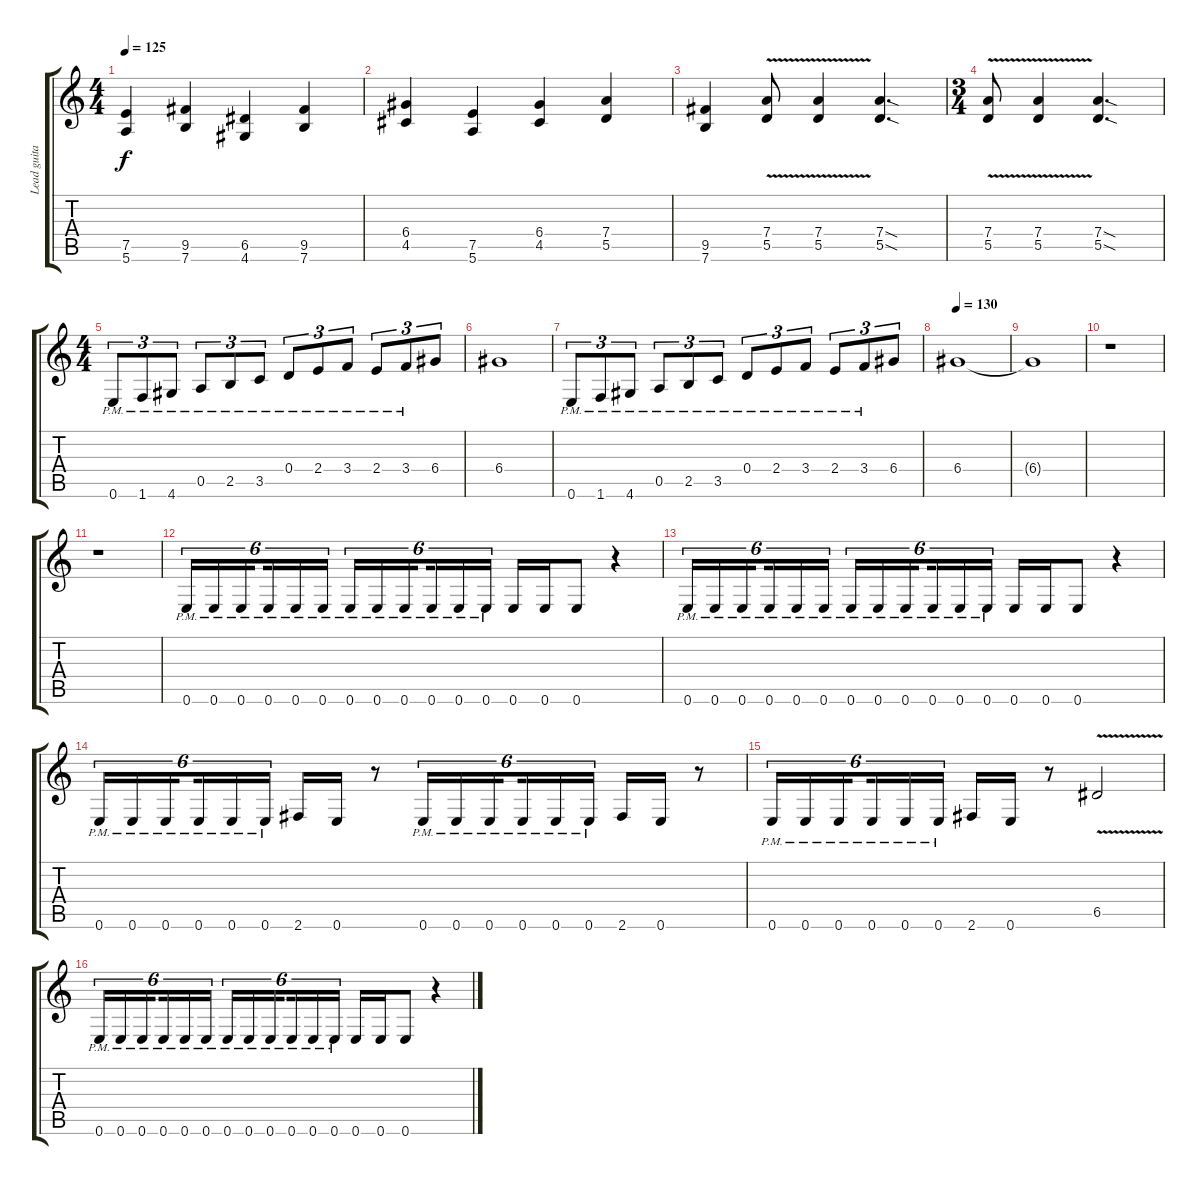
\track ("Lead guitar(Distored) - Kirk " "Lead guita") {instrument distortionguitar}
\staff {score tabs}
\tuning (E4 B3 G3 D3 A2 E2) {hide}
\ts (4 4)
\tempo 125
\clef g2
\ks c
(7.5 5.6).4{dy f} (9.5 7.6).4 (6.5 4.6).4 (9.5 7.6).4 |
(6.4 4.5).4 (7.5 5.6).4 (6.4 4.5).4 (7.4 5.5).4 |
(9.5 7.6).4 (7.4{v} 5.5{v}).8 (7.4{v} 5.5{v}).4 (7.4{sod} 5.5{sod}).4{d} |
\ts (3 4)
(7.4{v} 5.5{v}).8 (7.4{v} 5.5{v}).4 (7.4{sod} 5.5{sod}).4{d} |
\ts (4 4)
0.6{pm}.8{tu (3 2)} 1.6{pm}.8{tu (3 2)} 4.6{pm}.8{tu (3 2)} 0.5{pm}.8{tu (3 2)} 2.5{pm}.8{tu (3 2)} 3.5{pm}.8{tu (3 2)} 0.4{pm}.8{tu (3 2)} 2.4{pm}.8{tu (3 2)} 3.4{pm}.8{tu (3 2)} 2.4{pm}.8{tu (3 2)} 3.4{pm}.8{tu (3 2)} 6.4.8{tu (3 2)} |
6.4.1 |
0.6{pm}.8{tu (3 2)} 1.6{pm}.8{tu (3 2)} 4.6{pm}.8{tu (3 2)} 0.5{pm}.8{tu (3 2)} 2.5{pm}.8{tu (3 2)} 3.5{pm}.8{tu (3 2)} 0.4{pm}.8{tu (3 2)} 2.4{pm}.8{tu (3 2)} 3.4{pm}.8{tu (3 2)} 2.4{pm}.8{tu (3 2)} 3.4{pm}.8{tu (3 2)} 6.4.8{tu (3 2)} |
\tempo 130
6.4.1 |
6.4{t}.1 |
r.1 |
r.1 |
0.6{pm}.16{tu (6 4)} 0.6{pm}.16{tu (6 4)} 0.6{pm}.16{tu (6 4) beam splitsecondary} 0.6{pm}.16{tu (6 4)} 0.6{pm}.16{tu (6 4)} 0.6{pm}.16{tu (6 4)} 0.6{pm}.16{tu (6 4)} 0.6{pm}.16{tu (6 4)} 0.6{pm}.16{tu (6 4) beam splitsecondary} 0.6{pm}.16{tu (6 4)} 0.6{pm}.16{tu (6 4)} 0.6{pm}.16{tu (6 4)} 0.6.16 0.6.16 0.6.8 r.4 |
0.6{pm}.16{tu (6 4)} 0.6{pm}.16{tu (6 4)} 0.6{pm}.16{tu (6 4) beam splitsecondary} 0.6{pm}.16{tu (6 4)} 0.6{pm}.16{tu (6 4)} 0.6{pm}.16{tu (6 4)} 0.6{pm}.16{tu (6 4)} 0.6{pm}.16{tu (6 4)} 0.6{pm}.16{tu (6 4) beam splitsecondary} 0.6{pm}.16{tu (6 4)} 0.6{pm}.16{tu (6 4)} 0.6{pm}.16{tu (6 4)} 0.6.16 0.6.16 0.6.8 r.4 |
0.6{pm}.16{tu (6 4)} 0.6{pm}.16{tu (6 4)} 0.6{pm}.16{tu (6 4) beam splitsecondary} 0.6{pm}.16{tu (6 4)} 0.6{pm}.16{tu (6 4)} 0.6{pm}.16{tu (6 4)} 2.6.16 0.6.16 r.8 0.6{pm}.16{tu (6 4)} 0.6{pm}.16{tu (6 4)} 0.6{pm}.16{tu (6 4) beam splitsecondary} 0.6{pm}.16{tu (6 4)} 0.6{pm}.16{tu (6 4)} 0.6{pm}.16{tu (6 4)} 2.6.16 0.6.16 r.8 |
0.6{pm}.16{tu (6 4)} 0.6{pm}.16{tu (6 4)} 0.6{pm}.16{tu (6 4) beam splitsecondary} 0.6{pm}.16{tu (6 4)} 0.6{pm}.16{tu (6 4)} 0.6{pm}.16{tu (6 4)} 2.6.16 0.6.16 r.8 6.5{v}.2 |
0.6{pm}.16{tu (6 4)} 0.6{pm}.16{tu (6 4)} 0.6{pm}.16{tu (6 4) beam splitsecondary} 0.6{pm}.16{tu (6 4)} 0.6{pm}.16{tu (6 4)} 0.6{pm}.16{tu (6 4)} 0.6{pm}.16{tu (6 4)} 0.6{pm}.16{tu (6 4)} 0.6{pm}.16{tu (6 4) beam splitsecondary} 0.6{pm}.16{tu (6 4)} 0.6{pm}.16{tu (6 4)} 0.6{pm}.16{tu (6 4)} 0.6.16 0.6.16 0.6.8 r.4
